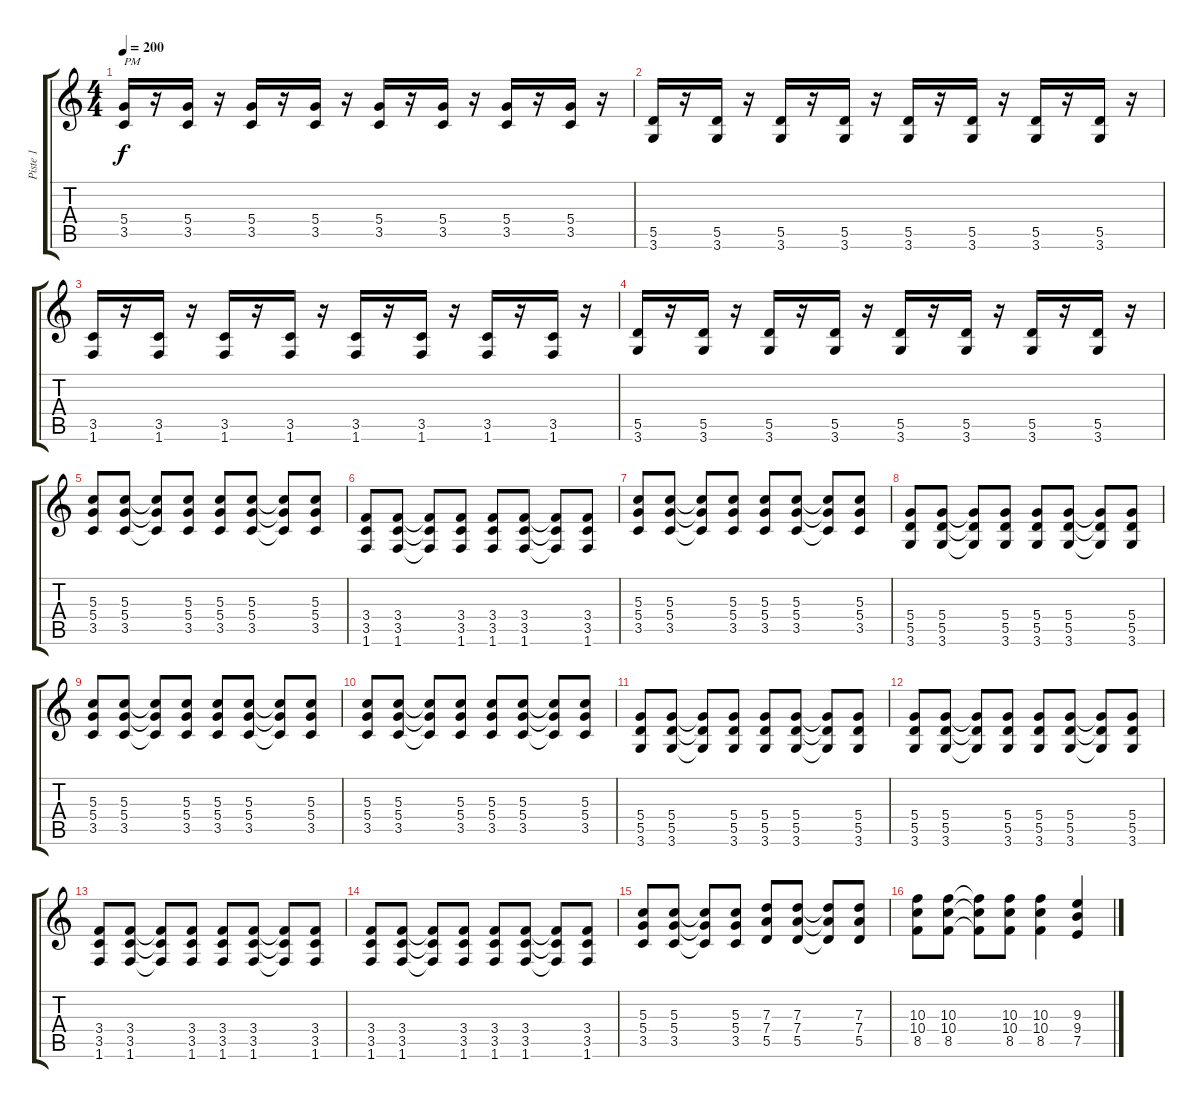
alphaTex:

\track ("Piste 1" "Piste 1") {instrument distortionguitar}
\staff {score tabs}
\tuning (E4 B3 G3 D3 A2 E2) {hide}
\ts (4 4)
\tempo 200
\clef g2
\ks c
(5.4 3.5).16{txt "PM" dy f} r.16 (5.4 3.5).16 r.16 (5.4 3.5).16 r.16 (5.4 3.5).16 r.16 (5.4 3.5).16 r.16 (5.4 3.5).16 r.16 (5.4 3.5).16 r.16 (5.4 3.5).16 r.16 |
(5.5 3.6).16 r.16 (5.5 3.6).16 r.16 (5.5 3.6).16 r.16 (5.5 3.6).16 r.16 (5.5 3.6).16 r.16 (5.5 3.6).16 r.16 (5.5 3.6).16 r.16 (5.5 3.6).16 r.16 |
(3.5 1.6).16 r.16 (3.5 1.6).16 r.16 (3.5 1.6).16 r.16 (3.5 1.6).16 r.16 (3.5 1.6).16 r.16 (3.5 1.6).16 r.16 (3.5 1.6).16 r.16 (3.5 1.6).16 r.16 |
(5.5 3.6).16 r.16 (5.5 3.6).16 r.16 (5.5 3.6).16 r.16 (5.5 3.6).16 r.16 (5.5 3.6).16 r.16 (5.5 3.6).16 r.16 (5.5 3.6).16 r.16 (5.5 3.6).16 r.16 |
(5.3 5.4 3.5).8 (5.3 5.4 3.5).8 (5.3{t} 5.4{t} 3.5{t}).8 (5.3 5.4 3.5).8 (5.3 5.4 3.5).8 (5.3 5.4 3.5).8 (5.3{t} 5.4{t} 3.5{t}).8 (5.3 5.4 3.5).8 |
(3.4 3.5 1.6).8 (3.4 3.5 1.6).8 (3.4{t} 3.5{t} 1.6{t}).8 (3.4 3.5 1.6).8 (3.4 3.5 1.6).8 (3.4 3.5 1.6).8 (3.4{t} 3.5{t} 1.6{t}).8 (3.4 3.5 1.6).8 |
(5.3 5.4 3.5).8 (5.3 5.4 3.5).8 (5.3{t} 5.4{t} 3.5{t}).8 (5.3 5.4 3.5).8 (5.3 5.4 3.5).8 (5.3 5.4 3.5).8 (5.3{t} 5.4{t} 3.5{t}).8 (5.3 5.4 3.5).8 |
(5.4 5.5 3.6).8 (5.4 5.5 3.6).8 (5.4{t} 5.5{t} 3.6{t}).8 (5.4 5.5 3.6).8 (5.4 5.5 3.6).8 (5.4 5.5 3.6).8 (5.4{t} 5.5{t} 3.6{t}).8 (5.4 5.5 3.6).8 |
(5.3 5.4 3.5).8 (5.3 5.4 3.5).8 (5.3{t} 5.4{t} 3.5{t}).8 (5.3 5.4 3.5).8 (5.3 5.4 3.5).8 (5.3 5.4 3.5).8 (5.3{t} 5.4{t} 3.5{t}).8 (5.3 5.4 3.5).8 |
(5.3 5.4 3.5).8 (5.3 5.4 3.5).8 (5.3{t} 5.4{t} 3.5{t}).8 (5.3 5.4 3.5).8 (5.3 5.4 3.5).8 (5.3 5.4 3.5).8 (5.3{t} 5.4{t} 3.5{t}).8 (5.3 5.4 3.5).8 |
(5.4 5.5 3.6).8 (5.4 5.5 3.6).8 (5.4{t} 5.5{t} 3.6{t}).8 (5.4 5.5 3.6).8 (5.4 5.5 3.6).8 (5.4 5.5 3.6).8 (5.4{t} 5.5{t} 3.6{t}).8 (5.4 5.5 3.6).8 |
(5.4 5.5 3.6).8 (5.4 5.5 3.6).8 (5.4{t} 5.5{t} 3.6{t}).8 (5.4 5.5 3.6).8 (5.4 5.5 3.6).8 (5.4 5.5 3.6).8 (5.4{t} 5.5{t} 3.6{t}).8 (5.4 5.5 3.6).8 |
(3.4 3.5 1.6).8 (3.4 3.5 1.6).8 (3.4{t} 3.5{t} 1.6{t}).8 (3.4 3.5 1.6).8 (3.4 3.5 1.6).8 (3.4 3.5 1.6).8 (3.4{t} 3.5{t} 1.6{t}).8 (3.4 3.5 1.6).8 |
(3.4 3.5 1.6).8 (3.4 3.5 1.6).8 (3.4{t} 3.5{t} 1.6{t}).8 (3.4 3.5 1.6).8 (3.4 3.5 1.6).8 (3.4 3.5 1.6).8 (3.4{t} 3.5{t} 1.6{t}).8 (3.4 3.5 1.6).8 |
(5.3 5.4 3.5).8 (5.3 5.4 3.5).8 (5.3{t} 5.4{t} 3.5{t}).8 (5.3 5.4 3.5).8 (7.3 7.4 5.5).8 (7.3 7.4 5.5).8 (7.3{t} 7.4{t} 5.5{t}).8 (7.3 7.4 5.5).8 |
(10.3 10.4 8.5).8 (10.3 10.4 8.5).8 (10.3{t} 10.4{t} 8.5{t}).8 (10.3 10.4 8.5).8 (10.3 10.4 8.5).4 (9.3 9.4 7.5).4
